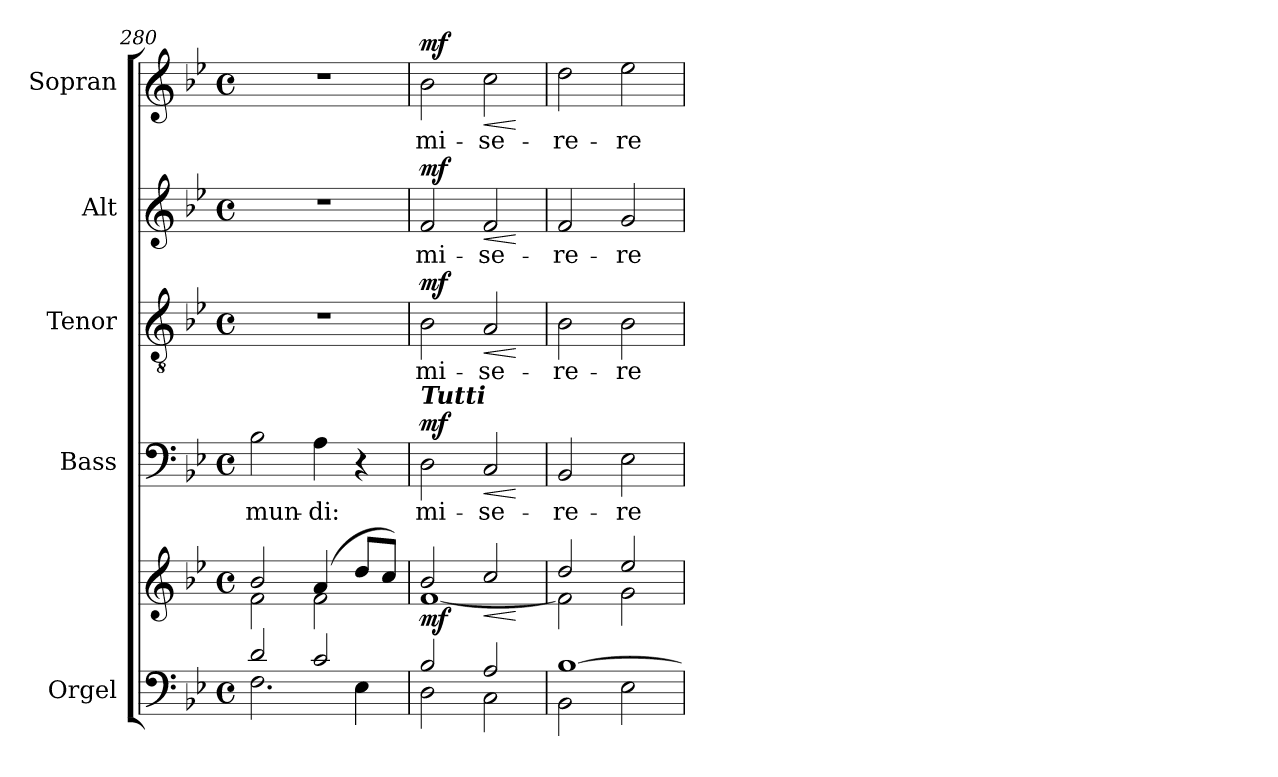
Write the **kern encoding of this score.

**kern	**kern	**dynam	**kern	**text	**dynam	**kern	**text	**dynam	**kern	**text	**dynam	**kern	**text	**dynam
*part5	*part5	*part5	*part4	*part4	*part4	*part3	*part3	*part3	*part2	*part2	*part2	*part1	*part1	*part1
*staff6	*staff5	*staff5/6	*staff4	*staff4	*staff4	*staff3	*staff3	*staff3	*staff2	*staff2	*staff2	*staff1	*staff1	*staff1
*I"Orgel	*	*	*I"Bass	*	*	*I"Tenor	*	*	*I"Alt	*	*	*I"Sopran	*	*
*I'Org.	*	*	*I'B.	*	*	*I'T.	*	*	*I'A.	*	*	*I'S.	*	*
*clefF4	*clefG2	*	*clefF4	*	*	*clefGv2	*	*	*clefG2	*	*	*clefG2	*	*
*k[b-e-]	*k[b-e-]	*	*k[b-e-]	*	*	*k[b-e-]	*	*	*k[b-e-]	*	*	*k[b-e-]	*	*
*B-:	*B-:	*	*B-:	*	*	*B-:	*	*	*B-:	*	*	*B-:	*	*
*M4/4	*M4/4	*	*M4/4	*	*	*M4/4	*	*	*M4/4	*	*	*M4/4	*	*
*met(c)	*met(c)	*	*met(c)	*	*	*met(c)	*	*	*met(c)	*	*	*met(c)	*	*
=280	=280	=280	=280	=280	=280	=280	=280	=280	=280	=280	=280	=280	=280	=280
*^	*^	*	*	*	*	*	*	*	*	*	*	*	*	*
!	!	!	!	!	!	!LO:LY:b	!	!	!	!	!	!	!	!	!	!
2d/	2.F\	2b-/	2f\	.	2B-\	mun-	.	1r	.	.	1r	.	.	1r	.	.
!	!	!	!	!	!	!LO:LY:b	!	!	!	!	!	!	!	!	!	!
2c/	.	(4a/	2f\	.	4A\	-di:	.	.	.	.	.	.	.	.	.	.
.	4E-\	8dd/L	.	.	4r	.	.	.	.	.	.	.	.	.	.	.
.	.	8cc/J)	.	.	.	.	.	.	.	.	.	.	.	.	.	.
=281	=281	=281	=281	=281	=281	=281	=281	=281	=281	=281	=281	=281	=281	=281	=281	=281
!	!	!	!	!	!LO:TX:a:Bi:t=Tutti	!	!	!	!	!	!	!	!	!	!	!
!	!	!	!	!LO:DY:b	!	!LO:LY:b	!LO:DY:a	!	!LO:LY:b	!LO:DY:a	!	!LO:LY:b	!LO:DY:a	!	!LO:LY:b	!LO:DY:a
2B-/	2D\	2b-/	[<1f	mf	2D\	mi-	mf	2B-\	mi-	mf	2f/	mi-	mf	2b-\	mi-	mf
!	!	!	!	!LO:HP:b	!	!LO:LY:b	!LO:HP:b	!	!LO:LY:b	!LO:HP:b	!	!LO:LY:b	!LO:HP:b	!	!LO:LY:b	!LO:HP:b
2A/	2C\	2cc/	.	<	2C/	-se-	<	2A/	-se-	<	2f/	-se-	<	2cc\	-se-	<
*v	*v	*	*	*	*	*	*	*	*	*	*	*	*	*	*	*
*	*v	*v	*	*	*	*	*	*	*	*	*	*	*	*	*
.	.	[	.	.	[	.	.	[	.	.	[	.	.	[
=282	=282	=282	=282	=282	=282	=282	=282	=282	=282	=282	=282	=282	=282	=282
*^	*^	*	*	*	*	*	*	*	*	*	*	*	*	*
!	!	!	!	!	!	!LO:LY:b	!	!	!LO:LY:b	!	!	!LO:LY:b	!	!	!LO:LY:b	!
[>1B-	2BB-\	2dd/	2f\]	.	2BB-/	-re-	.	2B-\	-re-	.	2f/	-re-	.	2dd\	-re-	.
!	!	!	!	!	!	!LO:LY:b	!	!	!LO:LY:b	!	!	!LO:LY:b	!	!	!LO:LY:b	!
.	2E-\	2ee-/	2g\	.	2E-\	-re	.	2B-\	-re	.	2g/	-re	.	2ee-\	-re	.
*v	*v	*	*	*	*	*	*	*	*	*	*	*	*	*	*	*
*	*v	*v	*	*	*	*	*	*	*	*	*	*	*	*	*
=	=	=	=	=	=	=	=	=	=	=	=	=	=	=
*-	*-	*-	*-	*-	*-	*-	*-	*-	*-	*-	*-	*-	*-	*-
